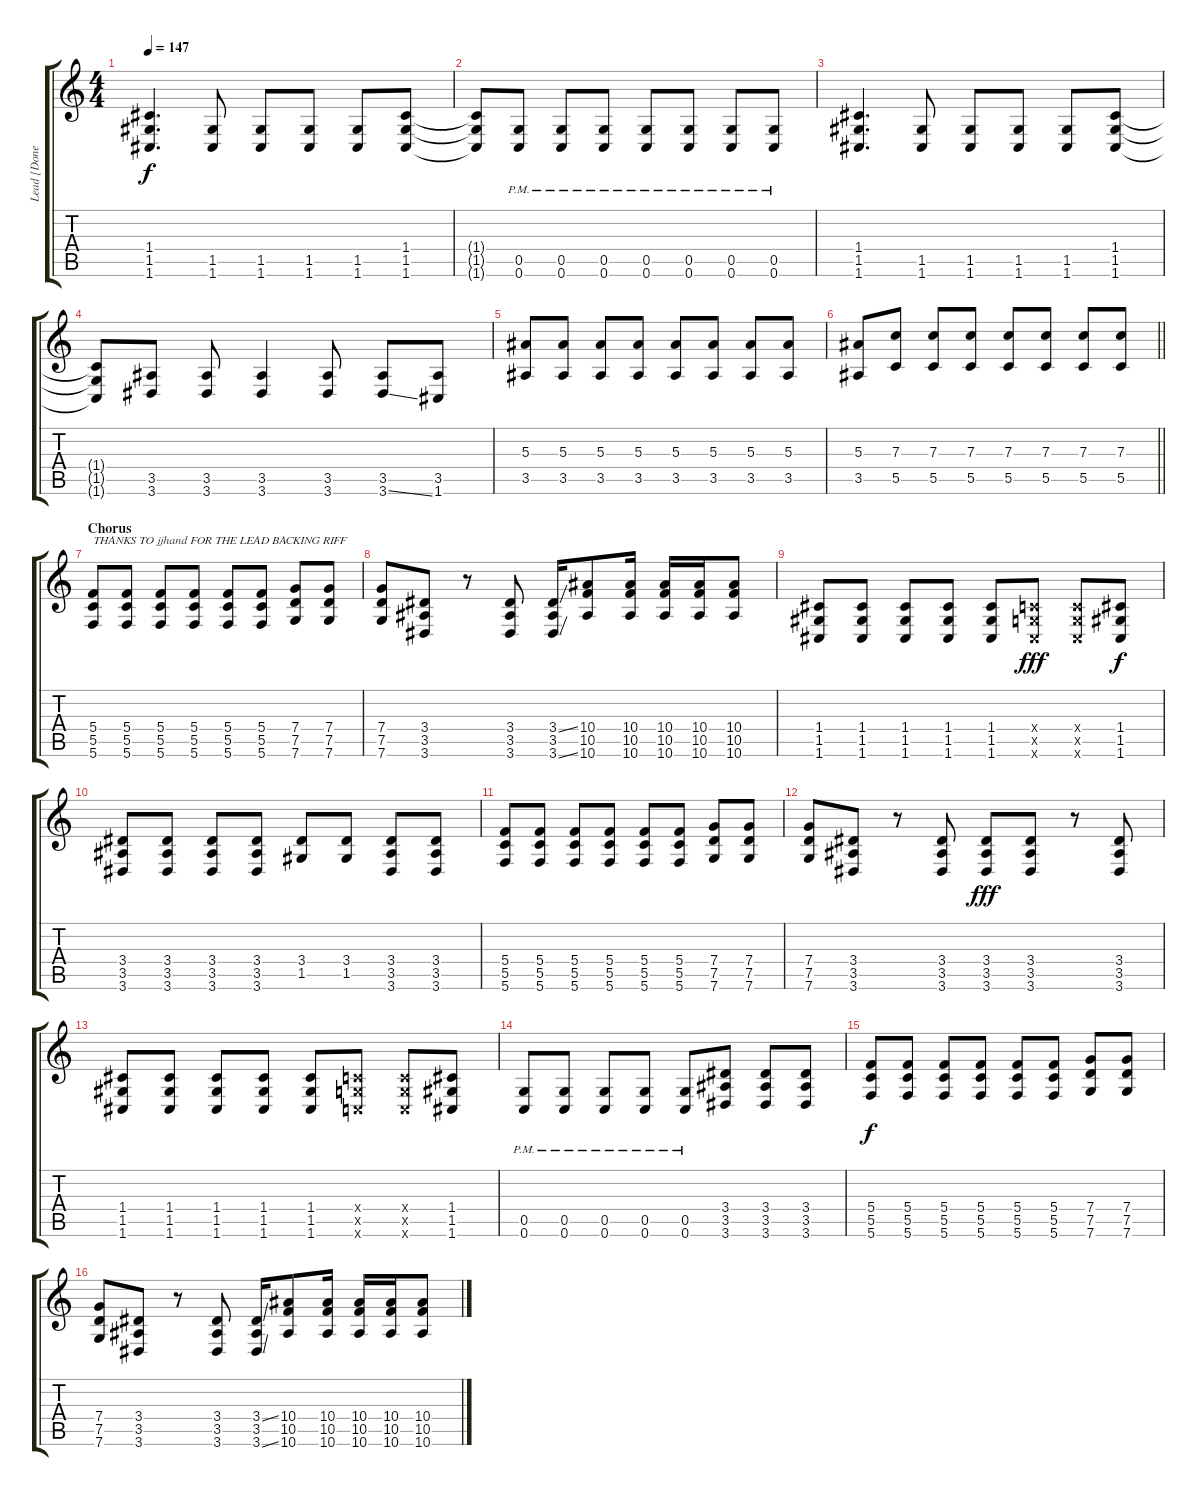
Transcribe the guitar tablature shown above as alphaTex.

\track ("Lead [Donegan]" "Lead [Done") {instrument distortionguitar}
\staff {score tabs}
\tuning (D4 A3 F3 C3 G2 C2) {hide}
\ts (4 4)
\tempo 147
\clef g2
\ks c
(1.4 1.5 1.6).4{d dy f} (1.5 1.6).8 (1.5 1.6).8 (1.5 1.6).8 (1.5 1.6).8 (1.4 1.5 1.6).8 |
(1.4{t} 1.5{t} 1.6{t}).8 (0.5{pm} 0.6{pm}).8 (0.5{pm} 0.6{pm}).8 (0.5{pm} 0.6{pm}).8 (0.5{pm} 0.6{pm}).8 (0.5{pm} 0.6{pm}).8 (0.5{pm} 0.6{pm}).8 (0.5{pm} 0.6{pm}).8 |
(1.4 1.5 1.6).4{d} (1.5 1.6).8 (1.5 1.6).8 (1.5 1.6).8 (1.5 1.6).8 (1.4 1.5 1.6).8 |
(1.4{t} 1.5{t} 1.6{t}).8 (3.5 3.6).8 (3.5 3.6).8 (3.5 3.6).4 (3.5 3.6).8 (3.5 3.6{ss}).8 (3.5 1.6).8 |
(5.3 3.5).8 (5.3 3.5).8 (5.3 3.5).8 (5.3 3.5).8 (5.3 3.5).8 (5.3 3.5).8 (5.3 3.5).8 (5.3 3.5).8 |
\barLineRight lightlight
(5.3 3.5).8 (7.3 5.5).8 (7.3 5.5).8 (7.3 5.5).8 (7.3 5.5).8 (7.3 5.5).8 (7.3 5.5).8 (7.3 5.5).8 |
\section ("" "Chorus")
(5.4 5.5 5.6).8{txt "THANKS TO jjhand FOR THE LEAD BACKING RIFF"} (5.4 5.5 5.6).8 (5.4 5.5 5.6).8 (5.4 5.5 5.6).8 (5.4 5.5 5.6).8 (5.4 5.5 5.6).8 (7.4 7.5 7.6).8 (7.4 7.5 7.6).8 |
(7.4 7.5 7.6).8 (3.4 3.5 3.6).8 r.8 (3.4 3.5 3.6).8 (3.4{ss} 3.5 3.6{ss}).16 (10.4 10.5 10.6).8 (10.4 10.5 10.6).16 (10.4 10.5 10.6).16 (10.4 10.5 10.6).16 (10.4 10.5 10.6).8 |
(1.4 1.5 1.6).8 (1.4 1.5 1.6).8 (1.4 1.5 1.6).8 (1.4 1.5 1.6).8 (1.4 1.5 1.6).8 (0.4{x} 0.5{x} 1.6{x}).8{dy fff} (0.4{x} 0.5{x} 1.6{x}).8 (1.4 1.5 1.6).8{dy f} |
(3.4 3.5 3.6).8 (3.4 3.5 3.6).8 (3.4 3.5 3.6).8 (3.4 3.5 3.6).8 (3.4 1.5).8 (3.4 1.5).8 (3.4 3.5 3.6).8 (3.4 3.5 3.6).8 |
(5.4 5.5 5.6).8 (5.4 5.5 5.6).8 (5.4 5.5 5.6).8 (5.4 5.5 5.6).8 (5.4 5.5 5.6).8 (5.4 5.5 5.6).8 (7.4 7.5 7.6).8 (7.4 7.5 7.6).8 |
(7.4 7.5 7.6).8 (3.4 3.5 3.6).8 r.8 (3.4 3.5 3.6).8 (3.4 3.5 3.6).8{dy fff} (3.4 3.5 3.6).8 r.8 (3.4 3.5 3.6).8 |
(1.4 1.5 1.6).8 (1.4 1.5 1.6).8 (1.4 1.5 1.6).8 (1.4 1.5 1.6).8 (1.4 1.5 1.6).8 (0.4{x} 0.5{x} 0.6{x}).8 (0.4{x} 0.5{x} 0.6{x}).8 (1.4 1.5 1.6).8 |
(0.5{pm} 0.6{pm}).8 (0.5{pm} 0.6{pm}).8 (0.5{pm} 0.6{pm}).8 (0.5{pm} 0.6{pm}).8 (0.5{pm} 0.6{pm}).8 (3.4 3.5 3.6).8 (3.4 3.5 3.6).8 (3.4 3.5 3.6).8 |
(5.4 5.5 5.6).8{dy f} (5.4 5.5 5.6).8 (5.4 5.5 5.6).8 (5.4 5.5 5.6).8 (5.4 5.5 5.6).8 (5.4 5.5 5.6).8 (7.4 7.5 7.6).8 (7.4 7.5 7.6).8 |
(7.4 7.5 7.6).8 (3.4 3.5 3.6).8 r.8 (3.4 3.5 3.6).8 (3.4{ss} 3.5 3.6{ss}).16 (10.4 10.5 10.6).8 (10.4 10.5 10.6).16 (10.4 10.5 10.6).16 (10.4 10.5 10.6).16 (10.4 10.5 10.6).8
